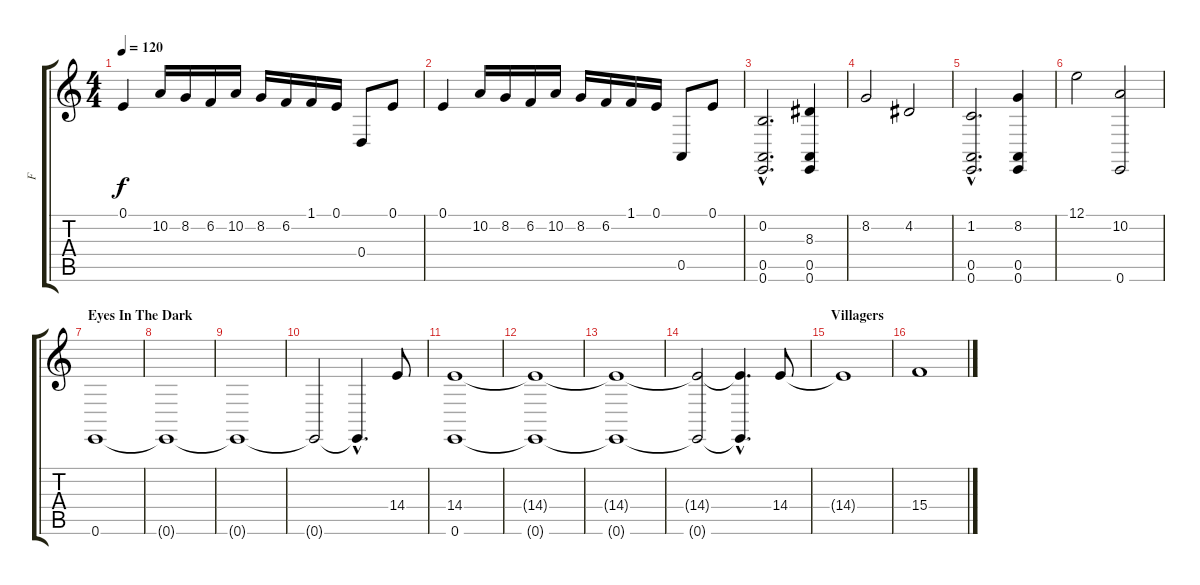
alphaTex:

\track ("F" "F") {instrument synthstrings1}
\staff {score tabs}
\tuning (E4 B3 G3 D3 A2 E2) {hide}
\ts (4 4)
\tempo 120
\clef g2
\ks c
0.1.4{dy f} 10.2.16 8.2.16 6.2.16 10.2.16 8.2.16 6.2.16 1.1.16 0.1.16 0.4.8 0.1.8 |
0.1.4 10.2.16 8.2.16 6.2.16 10.2.16 8.2.16 6.2.16 1.1.16 0.1.16 0.5.8 0.1.8 |
(0.2{hac} 0.5{hac} 0.6{hac}).2{d} (8.3 0.5 0.6).4 |
8.2.2 4.2.2 |
(1.2{hac} 0.5{hac} 0.6{hac}).2{d} (8.2 0.5 0.6).4 |
12.1.2 (10.2 0.6).2 |
\section ("" "Eyes In The Dark")
0.6.1 |
0.6{t}.1 |
0.6{t}.1 |
0.6{t}.2 0.6{hac t}.4{d} 14.4.8 |
(14.4 0.6).1 |
(14.4{t} 0.6{t}).1 |
(14.4{t} 0.6{t}).1 |
(14.4{t} 0.6{t}).2 (14.4{hac t} 0.6{hac t}).4{d} 14.4.8 |
\section ("" "Villagers")
14.4{t}.1 |
15.4.1
